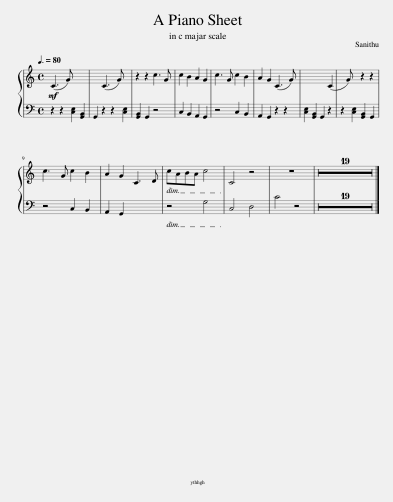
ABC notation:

X:1
%%score { 1 | 2 }
L:1/8
Q:3/8=80
M:4/4
I:linebreak $
K:C
V:1 treble
V:2 bass
V:1
!mf! (C3 G) x2 x2 | x2 (C3 G) x2 | z2 z2 c3 G | c2 B2 A2 G2 | c3 G c2 B2 | %5
 A2 G2 (C3 G) | x2 x2 x2 (C2 | x G) x2 z2 z2 |$ c3 G c2 B2 | A2 G2 C3 D | %10
 cABA c4 | C4 z4 | z8 | z8 | z8 | %15
 z8 | z8 | z8 | z8 | z8 | %20
 z8 | z8 | z8 | z8 | z8 | %25
 z8 | z8 | z8 | z8 | z8 | %30
 z8 | z8 |] %32
V:2
 z2 z2 [C,E,]2 [G,,B,,]2 | G,,2 z2 z2 [C,E,]2 | [G,,B,,]2 G,,2 z4 | C,2 B,,2 A,,2 G,,2 | z4 C,2 B,,2 | %5
 A,,2 G,,2 z2 z2 | [C,E,]2 [G,,B,,]2 G,,2 z2 | z2 [C,E,]2 [G,,B,,]2 G,,2 |$ z4 C,2 B,,2 | A,,2 G,,2 x3 x | %10
 z4 G,4 | C,4 D,4 | C4 z4 | z8 | z8 | %15
 z8 | z8 | z8 | z8 | z8 | %20
 z8 | z8 | z8 | z8 | z8 | %25
 z8 | z8 | z8 | z8 | z8 | %30
 z8 | z8 |] %32
